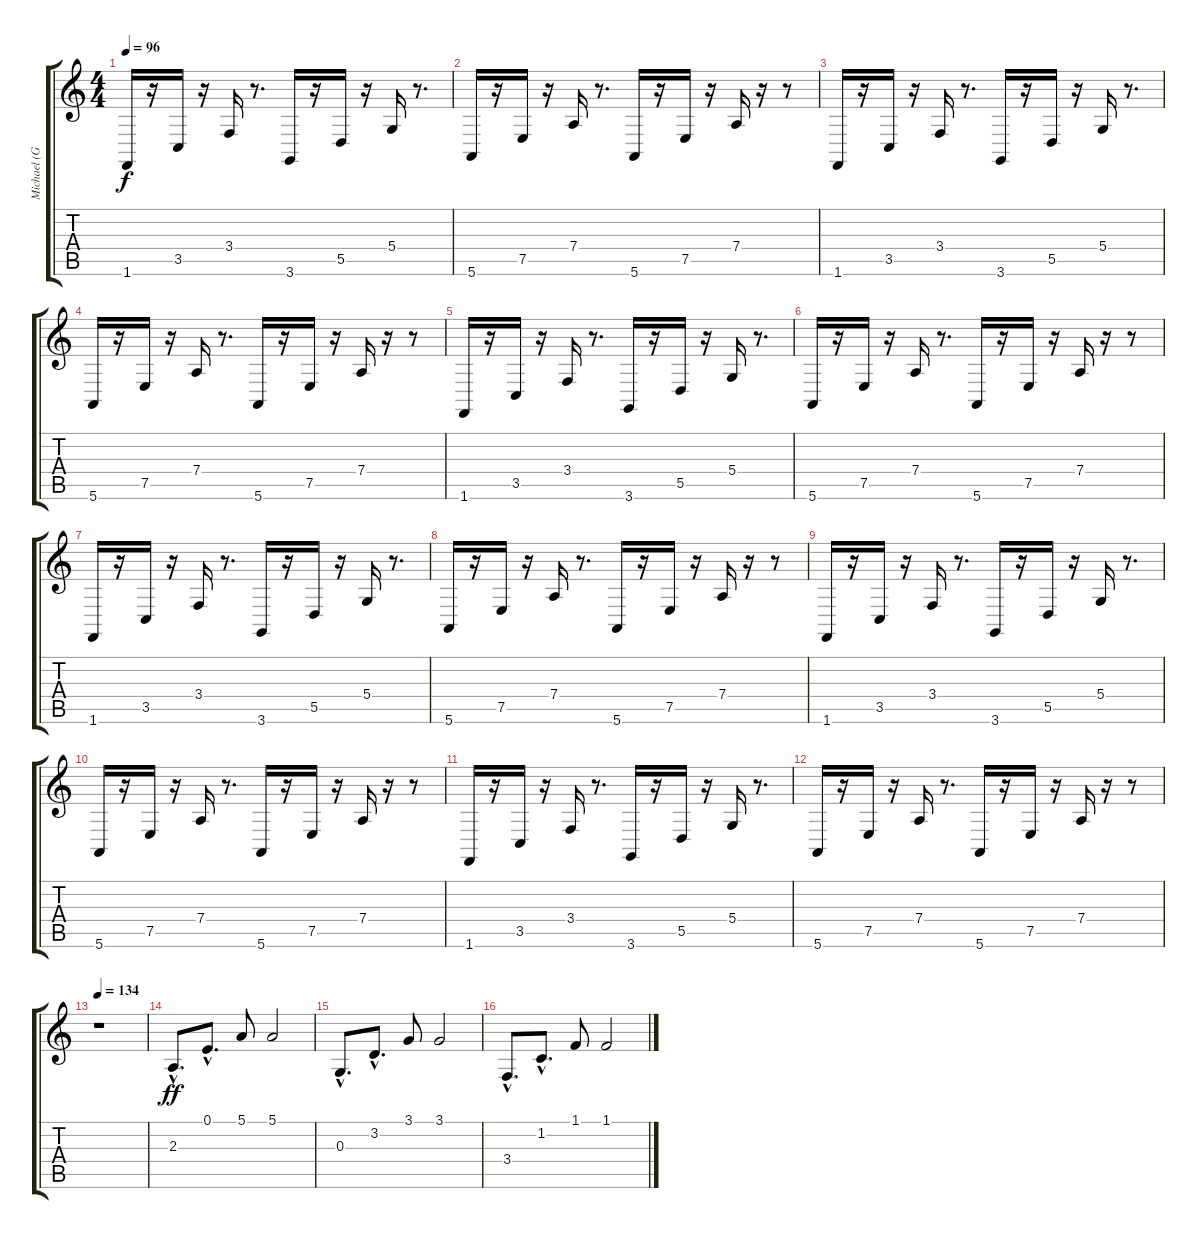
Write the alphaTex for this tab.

\track ("Michael (Gesang)" "Michael (G") {instrument whistle}
\staff {score tabs}
\tuning (E4 B3 G3 D3 A2 E2) {hide}
\ts (4 4)
\tempo 96
\clef g2
\ks c
1.6.16{dy f} r.16 3.5.16 r.16 3.4.16 r.8{d} 3.6.16 r.16 5.5.16 r.16 5.4.16 r.8{d} |
5.6.16 r.16 7.5.16 r.16 7.4.16 r.8{d} 5.6.16 r.16 7.5.16 r.16 7.4.16 r.16 r.8 |
1.6.16 r.16 3.5.16 r.16 3.4.16 r.8{d} 3.6.16 r.16 5.5.16 r.16 5.4.16 r.8{d} |
5.6.16 r.16 7.5.16 r.16 7.4.16 r.8{d} 5.6.16 r.16 7.5.16 r.16 7.4.16 r.16 r.8 |
1.6.16 r.16 3.5.16 r.16 3.4.16 r.8{d} 3.6.16 r.16 5.5.16 r.16 5.4.16 r.8{d} |
5.6.16 r.16 7.5.16 r.16 7.4.16 r.8{d} 5.6.16 r.16 7.5.16 r.16 7.4.16 r.16 r.8 |
1.6.16 r.16 3.5.16 r.16 3.4.16 r.8{d} 3.6.16 r.16 5.5.16 r.16 5.4.16 r.8{d} |
5.6.16 r.16 7.5.16 r.16 7.4.16 r.8{d} 5.6.16 r.16 7.5.16 r.16 7.4.16 r.16 r.8 |
1.6.16 r.16 3.5.16 r.16 3.4.16 r.8{d} 3.6.16 r.16 5.5.16 r.16 5.4.16 r.8{d} |
5.6.16 r.16 7.5.16 r.16 7.4.16 r.8{d} 5.6.16 r.16 7.5.16 r.16 7.4.16 r.16 r.8 |
1.6.16 r.16 3.5.16 r.16 3.4.16 r.8{d} 3.6.16 r.16 5.5.16 r.16 5.4.16 r.8{d} |
5.6.16 r.16 7.5.16 r.16 7.4.16 r.8{d} 5.6.16 r.16 7.5.16 r.16 7.4.16 r.16 r.8 |
\tempo 134
r.1{instrument whistle} |
2.3{hac}.8{d dy ff} 0.1{hac}.8{d} 5.1.8 5.1.2 |
0.3{hac}.8{d} 3.2{hac}.8{d} 3.1.8 3.1.2 |
3.4{hac}.8{d} 1.2{hac}.8{d} 1.1.8 1.1.2
